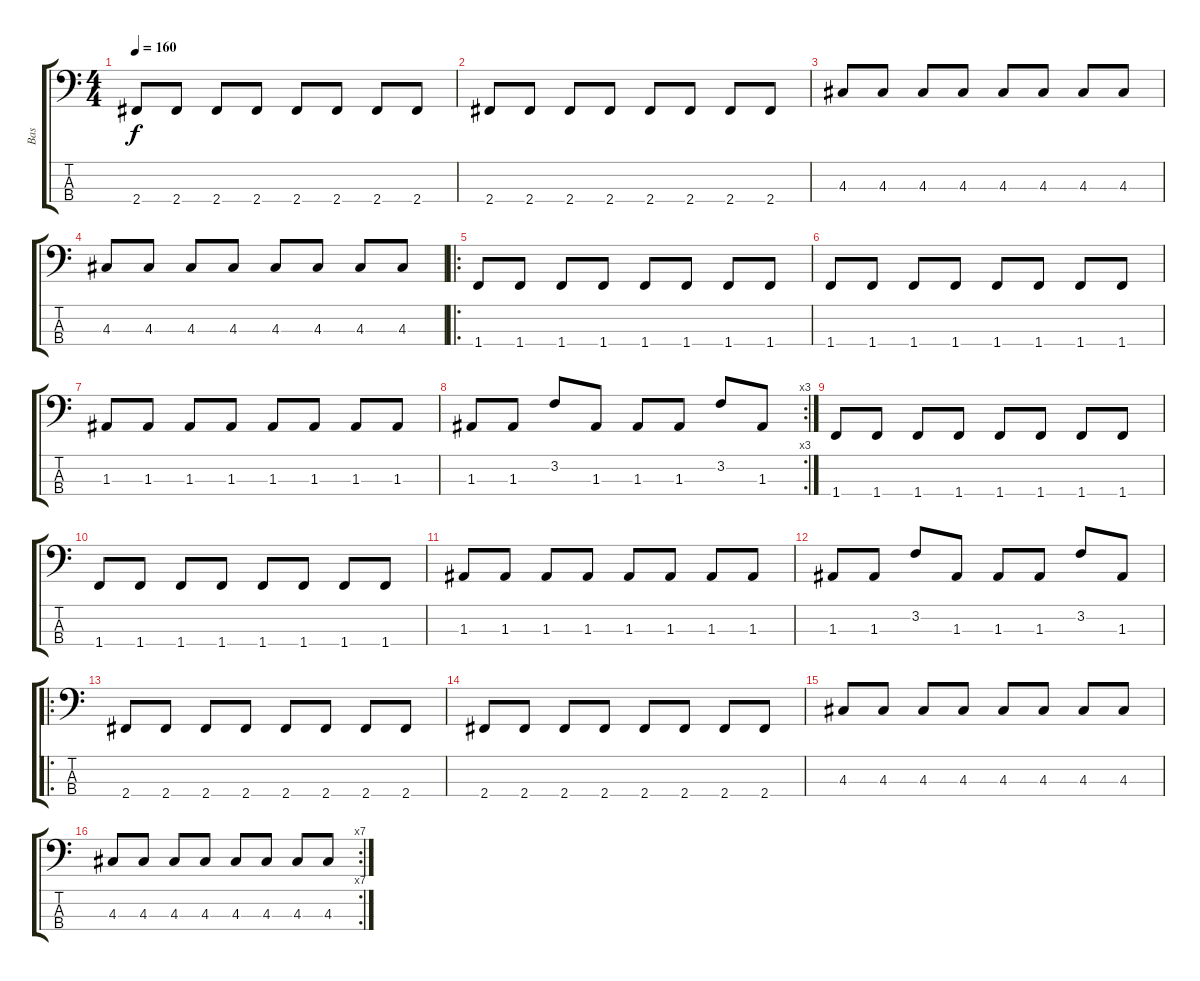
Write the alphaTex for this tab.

\track ("Bas" "Bas") {instrument electricbasspick}
\staff {score tabs}
\tuning (G2 D2 A1 E1) {hide}
\ts (4 4)
\tempo 160
\clef f4
\ks c
2.4.8{dy f} 2.4.8 2.4.8 2.4.8 2.4.8 2.4.8 2.4.8 2.4.8 |
2.4.8 2.4.8 2.4.8 2.4.8 2.4.8 2.4.8 2.4.8 2.4.8 |
4.3.8 4.3.8 4.3.8 4.3.8 4.3.8 4.3.8 4.3.8 4.3.8 |
4.3.8 4.3.8 4.3.8 4.3.8 4.3.8 4.3.8 4.3.8 4.3.8 |
\ro
1.4.8 1.4.8 1.4.8 1.4.8 1.4.8 1.4.8 1.4.8 1.4.8 |
1.4.8 1.4.8 1.4.8 1.4.8 1.4.8 1.4.8 1.4.8 1.4.8 |
1.3.8 1.3.8 1.3.8 1.3.8 1.3.8 1.3.8 1.3.8 1.3.8 |
\rc 3
1.3.8 1.3.8 3.2.8 1.3.8 1.3.8 1.3.8 3.2.8 1.3.8 |
1.4.8 1.4.8 1.4.8 1.4.8 1.4.8 1.4.8 1.4.8 1.4.8 |
1.4.8 1.4.8 1.4.8 1.4.8 1.4.8 1.4.8 1.4.8 1.4.8 |
1.3.8 1.3.8 1.3.8 1.3.8 1.3.8 1.3.8 1.3.8 1.3.8 |
1.3.8 1.3.8 3.2.8 1.3.8 1.3.8 1.3.8 3.2.8 1.3.8 |
\ro
2.4.8 2.4.8 2.4.8 2.4.8 2.4.8 2.4.8 2.4.8 2.4.8 |
2.4.8 2.4.8 2.4.8 2.4.8 2.4.8 2.4.8 2.4.8 2.4.8 |
4.3.8 4.3.8 4.3.8 4.3.8 4.3.8 4.3.8 4.3.8 4.3.8 |
\rc 7
4.3.8 4.3.8 4.3.8 4.3.8 4.3.8 4.3.8 4.3.8 4.3.8
